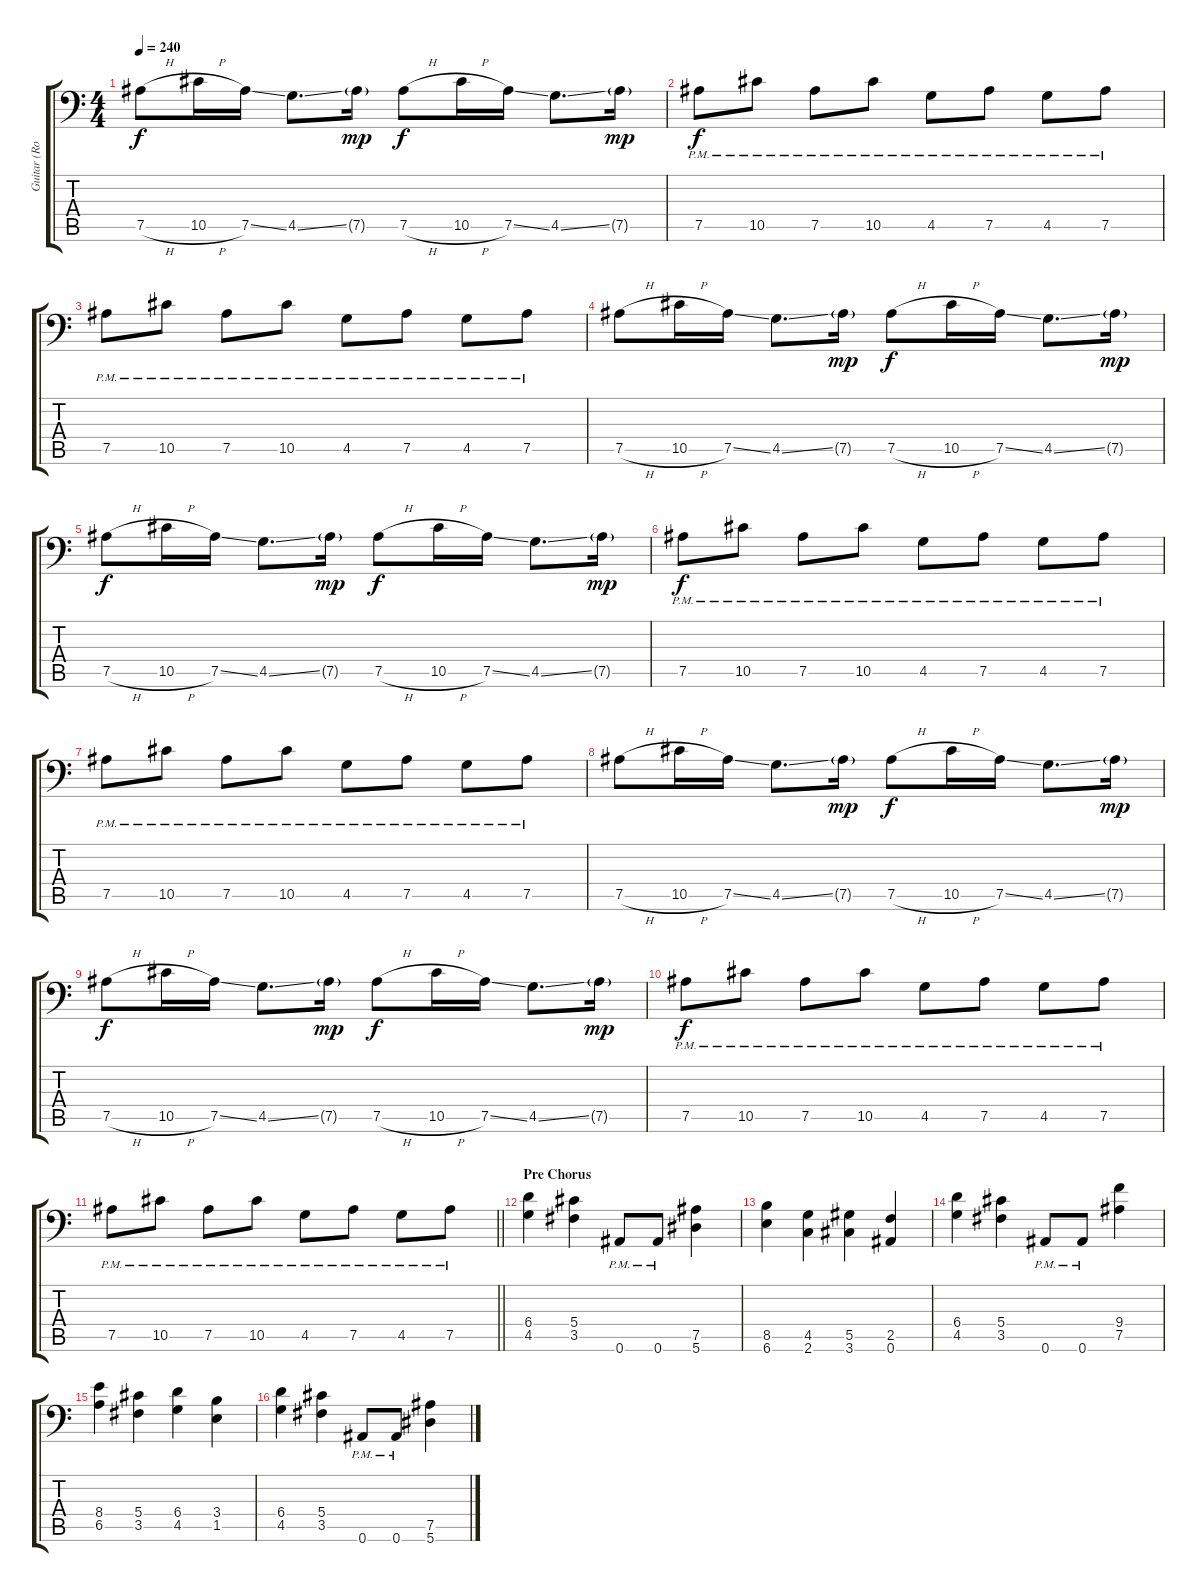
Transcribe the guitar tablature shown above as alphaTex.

\track ("Guitar (Rob)" "Guitar (Ro") {instrument distortionguitar}
\staff {score tabs}
\tuning (Bb3 F3 Db3 Ab2 Eb2 Bb1) {hide}
\ts (4 4)
\tempo 240
\clef f4
\ks c
7.5{h}.8{dy f} 10.5{h}.16 7.5{ss}.16 4.5{ss}.8{d} 7.5{g}.16{dy mp} 7.5{h}.8{dy f} 10.5{h}.16 7.5{ss}.16 4.5{ss}.8{d} 7.5{g}.16{dy mp} |
7.5{pm}.8{dy f} 10.5{pm}.8 7.5{pm}.8 10.5{pm}.8 4.5{pm}.8 7.5{pm}.8 4.5{pm}.8 7.5{pm}.8 |
7.5{pm}.8 10.5{pm}.8 7.5{pm}.8 10.5{pm}.8 4.5{pm}.8 7.5{pm}.8 4.5{pm}.8 7.5{pm}.8 |
7.5{h}.8 10.5{h}.16 7.5{ss}.16 4.5{ss}.8{d} 7.5{g}.16{dy mp} 7.5{h}.8{dy f} 10.5{h}.16 7.5{ss}.16 4.5{ss}.8{d} 7.5{g}.16{dy mp} |
7.5{h}.8{dy f} 10.5{h}.16 7.5{ss}.16 4.5{ss}.8{d} 7.5{g}.16{dy mp} 7.5{h}.8{dy f} 10.5{h}.16 7.5{ss}.16 4.5{ss}.8{d} 7.5{g}.16{dy mp} |
7.5{pm}.8{dy f} 10.5{pm}.8 7.5{pm}.8 10.5{pm}.8 4.5{pm}.8 7.5{pm}.8 4.5{pm}.8 7.5{pm}.8 |
7.5{pm}.8 10.5{pm}.8 7.5{pm}.8 10.5{pm}.8 4.5{pm}.8 7.5{pm}.8 4.5{pm}.8 7.5{pm}.8 |
7.5{h}.8 10.5{h}.16 7.5{ss}.16 4.5{ss}.8{d} 7.5{g}.16{dy mp} 7.5{h}.8{dy f} 10.5{h}.16 7.5{ss}.16 4.5{ss}.8{d} 7.5{g}.16{dy mp} |
7.5{h}.8{dy f} 10.5{h}.16 7.5{ss}.16 4.5{ss}.8{d} 7.5{g}.16{dy mp} 7.5{h}.8{dy f} 10.5{h}.16 7.5{ss}.16 4.5{ss}.8{d} 7.5{g}.16{dy mp} |
7.5{pm}.8{dy f} 10.5{pm}.8 7.5{pm}.8 10.5{pm}.8 4.5{pm}.8 7.5{pm}.8 4.5{pm}.8 7.5{pm}.8 |
\barLineRight lightlight
7.5{pm}.8 10.5{pm}.8 7.5{pm}.8 10.5{pm}.8 4.5{pm}.8 7.5{pm}.8 4.5{pm}.8 7.5{pm}.8 |
\section ("" "Pre Chorus")
(6.4 4.5).4 (5.4 3.5).4 0.6{pm}.8 0.6{pm}.8 (7.5 5.6).4 |
(8.5 6.6).4 (4.5 2.6).4 (5.5 3.6).4 (2.5 0.6).4 |
(6.4 4.5).4 (5.4 3.5).4 0.6{pm}.8 0.6{pm}.8 (9.4 7.5).4 |
(8.4 6.5).4 (5.4 3.5).4 (6.4 4.5).4 (3.4 1.5).4 |
(6.4 4.5).4 (5.4 3.5).4 0.6{pm}.8 0.6{pm}.8 (7.5 5.6).4
